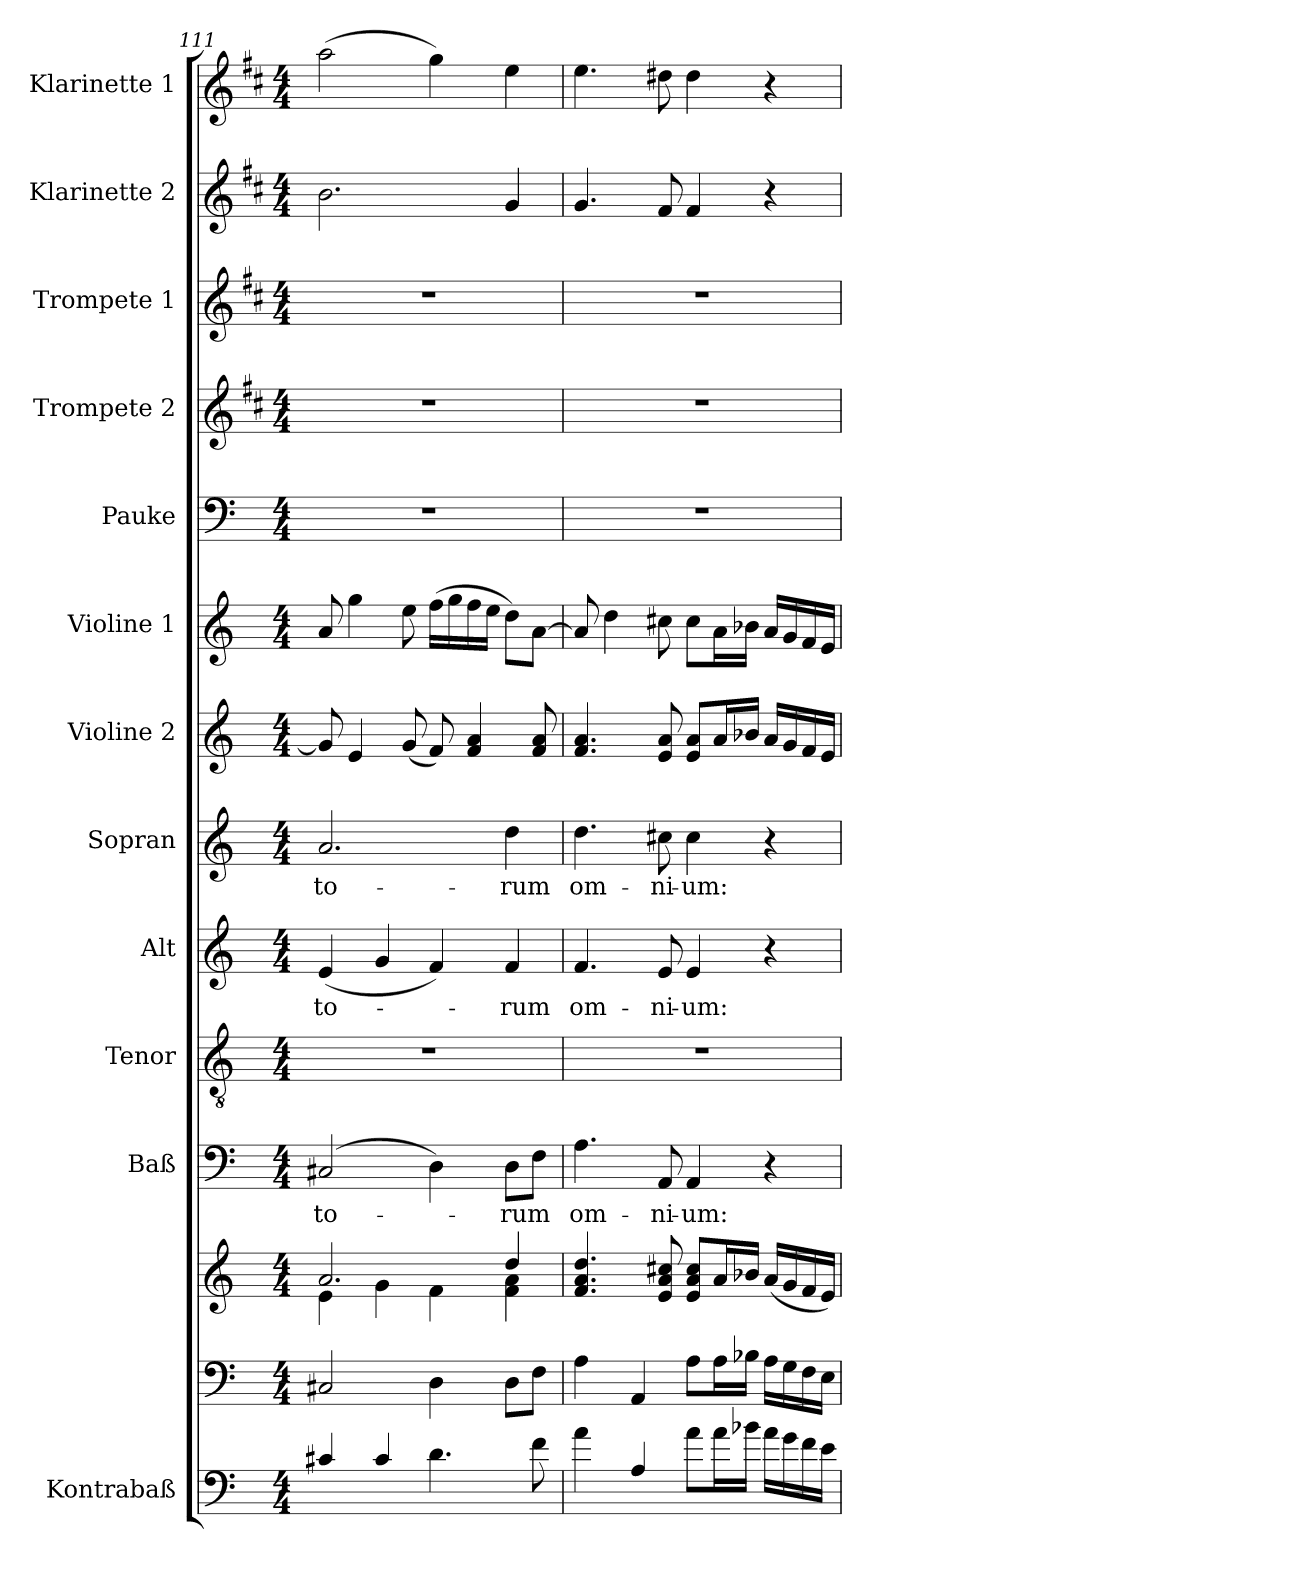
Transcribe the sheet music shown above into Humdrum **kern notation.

**kern	**kern	**kern	**kern	**text	**kern	**kern	**text	**kern	**text	**kern	**kern	**kern	**kern	**kern	**kern	**kern
*part13	*part12	*part12	*part11	*part11	*part10	*part9	*part9	*part8	*part8	*part7	*part6	*part5	*part4	*part3	*part2	*part1
*staff14	*staff13	*staff12	*staff11	*staff11	*staff10	*staff9	*staff9	*staff8	*staff8	*staff7	*staff6	*staff5	*staff4	*staff3	*staff2	*staff1
*I"Kontrabaß	*	*	*I"Baß	*	*I"Tenor	*I"Alt	*	*I"Sopran	*	*I"Violine 2	*I"Violine 1	*I"Pauke	*I"Trompete 2	*I"Trompete 1	*I"Klarinette 2	*I"Klarinette 1
*	*	*	*	*	*	*	*	*	*	*I'Vln	*I'Vln	*	*I'Tpt	*I'Tpt	*	*
*clefF4	*clefF4	*clefG2	*clefF4	*	*clefGv2	*clefG2	*	*clefG2	*	*clefG2	*clefG2	*clefF4	*clefG2	*clefG2	*clefG2	*clefG2
*ITrd7c12	*	*	*	*	*	*	*	*	*	*	*	*	*ITrd1c2	*ITrd1c2	*ITrd1c2	*ITrd1c2
*k[]	*k[]	*k[]	*k[]	*	*k[]	*k[]	*	*k[]	*	*k[]	*k[]	*k[]	*k[]	*k[]	*k[]	*k[]
*C:	*C:	*C:	*C:	*	*C:	*C:	*	*C:	*	*C:	*C:	*C:	*C:	*C:	*C:	*C:
*M4/4	*M4/4	*M4/4	*M4/4	*	*M4/4	*M4/4	*	*M4/4	*	*M4/4	*M4/4	*M4/4	*M4/4	*M4/4	*M4/4	*M4/4
=111	=111	=111	=111	=111	=111	=111	=111	=111	=111	=111	=111	=111	=111	=111	=111	=111
*	*	*^	*	*	*	*	*	*	*	*	*	*	*	*	*	*
!	!	!	!	!	!LO:LY:b	!	!	!LO:LY:b	!	!LO:LY:b	!	!	!	!	!	!	!
4C#X/	2C#X/	2.a/	4e\	(2C#X/	-to-	1r	(<4e/	-to-	2.a/	-to-	8g/]	8a/	1r	1r	1r	2.a\	(>2gg\
.	.	.	.	.	.	.	.	.	.	.	4e/	4gg\	.	.	.	.	.
4C#/	.	.	4g\	.	.	.	4g/	.	.	.	.	.	.	.	.	.	.
.	.	.	.	.	.	.	.	.	.	.	(<8g/	8ee\	.	.	.	.	.
4.D\	4D\	.	4f\	4D\)	.	.	4f/)	.	.	.	8f/)	(>16ff\LL	.	.	.	.	4ff\)
.	.	.	.	.	.	.	.	.	.	.	.	16gg\	.	.	.	.	.
.	.	.	.	.	.	.	.	.	.	.	4f/ 4a/	16ff\	.	.	.	.	.
.	.	.	.	.	.	.	.	.	.	.	.	16ee\JJ	.	.	.	.	.
!	!	!	!	!	!LO:LY:b	!	!	!LO:LY:b	!	!LO:LY:b	!	!	!	!	!	!	!
.	8D\L	4dd/	4f\ 4a\	8D\L	-rum	.	4f/	-rum	4dd\	-rum	.	8dd\L)	.	.	.	4f/	4dd\
8F\	8F\J	.	.	8F\J	.	.	.	.	.	.	8f/ 8a/	[8a\J	.	.	.	.	.
*	*	*v	*v	*	*	*	*	*	*	*	*	*	*	*	*	*	*
=112	=112	=112	=112	=112	=112	=112	=112	=112	=112	=112	=112	=112	=112	=112	=112	=112
!	!	!	!	!LO:LY:b	!	!	!LO:LY:b	!	!LO:LY:b	!	!	!	!	!	!	!
4A\	4A\	4.f/ 4.a/ 4.dd/	4.A\	om-	1r	4.f/	om-	4.dd\	om-	4.f/ 4.a/	8a/]	1r	1r	1r	4.f/	4.dd\
.	.	.	.	.	.	.	.	.	.	.	4dd\	.	.	.	.	.
4AA/	4AA/	.	.	.	.	.	.	.	.	.	.	.	.	.	.	.
!	!	!	!	!LO:LY:b	!	!	!LO:LY:b	!	!LO:LY:b	!	!	!	!	!	!	!
.	.	8e/ 8a/ 8cc#X/	8AA/	-ni-	.	8e/	-ni-	8cc#X\	-ni-	8e/ 8a/	8cc#X\	.	.	.	8e/	8cc#X\
!	!	!	!	!LO:LY:b	!	!	!LO:LY:b	!	!LO:LY:b	!	!	!	!	!	!	!
8A\L	8A\L	8e/ 8a/ 8cc#/L	4AA/	-um:	.	4e/	-um:	4cc#\	-um:	8e/ 8a/L	8cc#\L	.	.	.	4e/	4cc#\
16A\L	16A\L	16a/L	.	.	.	.	.	.	.	16a/L	16a\L	.	.	.	.	.
16B-X\JJ	16B-X\JJ	16b-X/JJ	.	.	.	.	.	.	.	16b-X/JJ	16b-X\JJ	.	.	.	.	.
16A\LL	16A\LL	(<16a/LL	4r	.	.	4r	.	4r	.	16a/LL	16a/LL	.	.	.	4r	4r
16G\	16G\	16g/	.	.	.	.	.	.	.	16g/	16g/	.	.	.	.	.
16F\	16F\	16f/	.	.	.	.	.	.	.	16f/	16f/	.	.	.	.	.
16E\JJ	16E\JJ	16e/JJ)	.	.	.	.	.	.	.	16e/JJ	16e/JJ	.	.	.	.	.
=	=	=	=	=	=	=	=	=	=	=	=	=	=	=	=	=
*-	*-	*-	*-	*-	*-	*-	*-	*-	*-	*-	*-	*-	*-	*-	*-	*-
